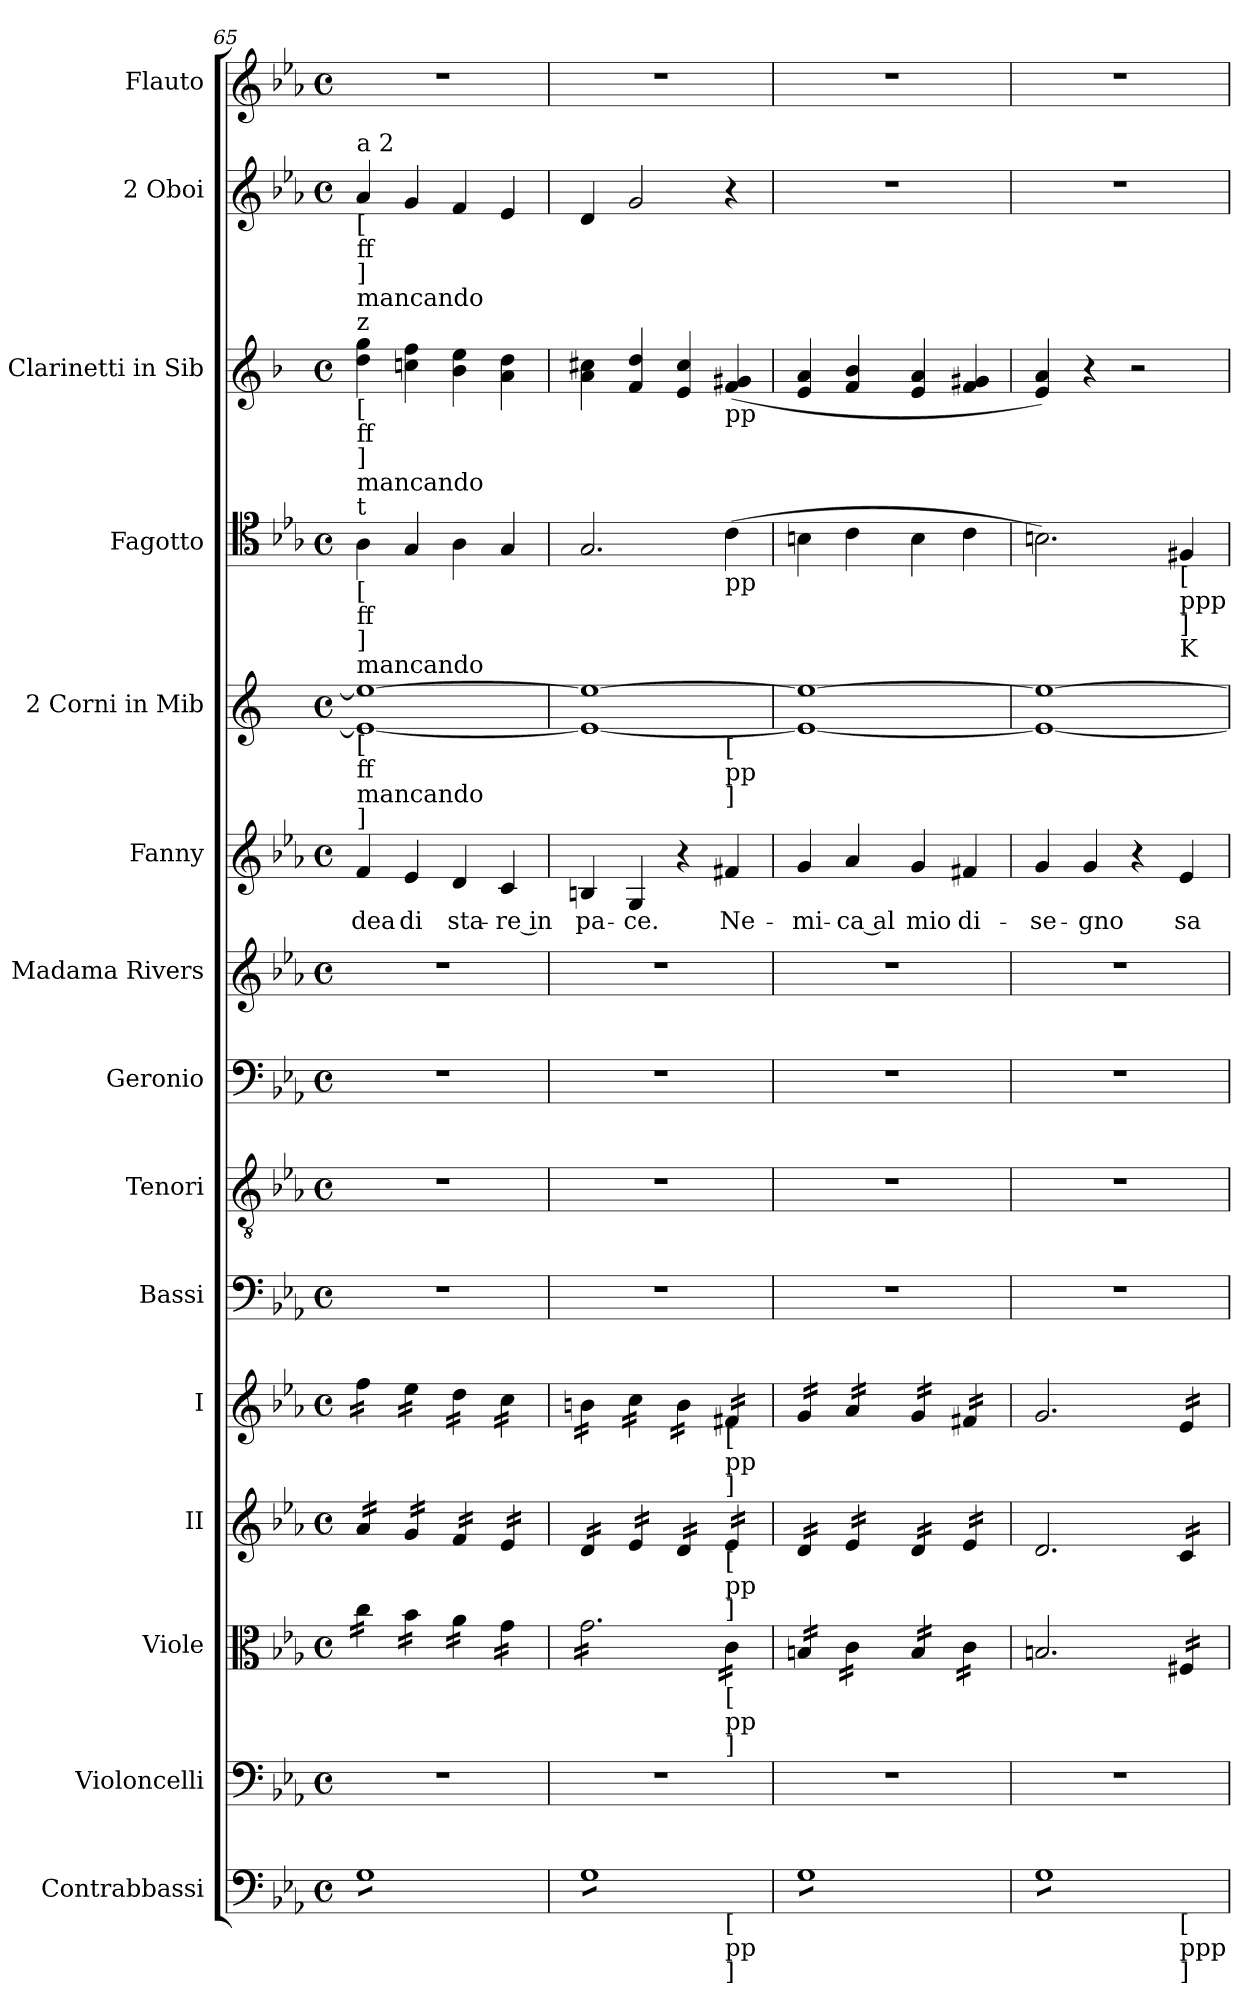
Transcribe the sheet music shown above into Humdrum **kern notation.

**kern	**kern	**kern	**kern	**kern	**kern	**kern	**kern	**kern	**kern	**text	**kern	**kern	**kern	**kern	**kern
*part15	*part14	*part13	*part12	*part11	*part10	*part9	*part8	*part7	*part6	*part6	*part5	*part4	*part3	*part2	*part1
*staff15	*staff14	*staff13	*staff12	*staff11	*staff10	*staff9	*staff8	*staff7	*staff6	*staff6	*staff5	*staff4	*staff3	*staff2	*staff1
*I"Contrabbassi	*I"Violoncelli	*I"Viole	*I"II	*I"I	*I"Bassi	*I"Tenori	*I"Geronio	*I"Madama Rivers	*I"Fanny	*	*I"2 Corni in Mib	*I"Fagotto	*I"2 Clarinetti in Sib	*I"2 Oboi	*I"Flauto
*I'Cb.	*I'Vc.	*I'Vle	*I'II	*I'I	*I'B.	*I'T.	*I'Ger.	*I'Mad.	*I'Fan.	*	*I'Cor. Mib	*I'Fg.	*I'Cl. Sib	*I'Ob.	*I'Fl.
!!LO:LB:g=z
*clefF4	*clefF4	*clefC3	*clefG2	*clefG2	*clefF4	*clefGv2	*clefF4	*clefG2	*clefG2	*	*clefG2	*clefC4	*clefG2	*clefG2	*clefG2
*	*	*	*	*	*	*	*	*	*	*	*	*	*ITrd1c2	*	*
*k[b-e-a-]	*k[b-e-a-]	*k[b-e-a-]	*k[b-e-a-]	*k[b-e-a-]	*k[b-e-a-]	*k[b-e-a-]	*k[b-e-a-]	*k[b-e-a-]	*k[b-e-a-]	*	*k[]	*k[b-e-a-]	*k[b-e-a-]	*k[b-e-a-]	*k[b-e-a-]
*E-:	*E-:	*E-:	*E-:	*E-:	*E-:	*E-:	*E-:	*E-:	*E-:	*	*C:	*E-:	*E-:	*E-:	*E-:
*M4/4	*M4/4	*M4/4	*M4/4	*M4/4	*M4/4	*M4/4	*M4/4	*M4/4	*M4/4	*	*M4/4	*M4/4	*M4/4	*M4/4	*M4/4
*met(c)	*met(c)	*met(c)	*met(c)	*met(c)	*met(c)	*met(c)	*met(c)	*met(c)	*met(c)	*	*met(c)	*met(c)	*met(c)	*met(c)	*met(c)
=65	=65	=65	=65	=65	=65	=65	=65	=65	=65	=65	=65	=65	=65	=65	=65
!	!	!	!	!	!	!	!	!	!	!	!	!	!	!LO:TX:b:t=[	!
!	!	!	!	!	!	!	!	!	!	!	!	!	!	!LO:TX:b:t=ff	!
!	!	!	!	!	!	!	!	!	!	!	!	!	!	!LO:TX:b:t=]	!
!	!	!	!	!	!	!	!	!	!	!	!	!	!	!LO:TX:b:t=mancando	!
!	!	!	!	!	!	!	!	!	!	!	!	!	!	!LO:TX:a:t=a 2	!
!	!	!	!	!	!	!	!	!	!	!	!	!	!LO:TX:b:t=[	!	!
!	!	!	!	!	!	!	!	!	!	!	!	!	!LO:TX:b:t=ff	!	!
!	!	!	!	!	!	!	!	!	!	!	!	!	!LO:TX:b:t=]	!	!
!	!	!	!	!	!	!	!	!	!	!	!	!	!LO:TX:b:t=mancando	!	!
!	!	!	!	!	!	!	!	!	!	!	!	!	!LO:TX:a:t=z	!	!
!	!	!	!	!	!	!	!	!	!	!	!	!LO:TX:b:t=[	!	!	!
!	!	!	!	!	!	!	!	!	!	!	!	!LO:TX:b:t=ff	!	!	!
!	!	!	!	!	!	!	!	!	!	!	!	!LO:TX:b:t=]	!	!	!
!	!	!	!	!	!	!	!	!	!	!	!	!LO:TX:b:t=mancando	!	!	!
!	!	!	!	!	!	!	!	!	!	!	!	!LO:TX:a:t=t	!	!	!
!	!	!	!	!	!	!	!	!	!	!	!LO:TX:b:t=[	!	!	!	!
!	!	!	!	!	!	!	!	!	!	!	!LO:TX:b:t=ff	!	!	!	!
!	!	!	!	!	!	!	!	!	!	!	!LO:TX:b:t=mancando	!	!	!	!
!	!	!	!	!	!	!	!	!	!	!	!LO:TX:b:t=]	!	!	!	!
!	!	!	!	!LO:TX:b:t=ff	!	!	!	!	!	!	!	!	!	!	!
!	!	!	!	!LO:TX:b:t=mancando	!	!	!	!	!	!	!	!	!	!	!
!	!	!	!LO:TX:b:t=ff	!	!	!	!	!	!	!	!	!	!	!	!
!	!	!	!LO:TX:b:t=mancando	!	!	!	!	!	!	!	!	!	!	!	!
!	!	!LO:TX:b:t=ff	!	!	!	!	!	!	!	!	!	!	!	!	!
!	!	!LO:TX:b:t=mancando	!	!	!	!	!	!	!	!	!	!	!	!	!
!LO:TX:b:t=ff	!	!	!	!	!	!	!	!	!	!	!	!	!	!	!
!LO:TX:b:t=mancando	!	!	!	!	!	!	!	!	!	!	!	!	!	!	!
!	!	!	!	!	!	!	!	!	!	!LO:LY:b	!	!	!	!	!
*tremolo	*	*	*	*	*	*	*	*	*	*	*	*	*	*	*
*	*	*tremolo	*	*	*	*	*	*	*	*	*	*	*	*	*
*	*	*	*tremolo	*	*	*	*	*	*	*	*	*	*	*	*
*	*	*	*	*tremolo	*	*	*	*	*	*	*	*	*	*	*
8GL	1r	16cc\LL	16a-/LL	16ff\LL	1r	1r	1r	1r	4f/	-dea	1e_ 1ee_	4A-\	4cc\ 4ff\	4a-/	1r
.	.	16cc\	16a-/	16ff\	.	.	.	.	.	.	.	.	.	.	.
8G	.	16cc\	16a-/	16ff\	.	.	.	.	.	.	.	.	.	.	.
.	.	16cc\JJ	16a-/JJ	16ff\JJ	.	.	.	.	.	.	.	.	.	.	.
!	!	!	!	!	!	!	!	!	!	!LO:LY:b	!	!	!	!	!
8G	.	16b-\LL	16g/LL	16ee-\LL	.	.	.	.	4e-/	di	.	4G/	4b-X\ 4ee-\	4g/	.
.	.	16b-\	16g/	16ee-\	.	.	.	.	.	.	.	.	.	.	.
8G	.	16b-\	16g/	16ee-\	.	.	.	.	.	.	.	.	.	.	.
.	.	16b-\JJ	16g/JJ	16ee-\JJ	.	.	.	.	.	.	.	.	.	.	.
!	!	!	!	!	!	!	!	!	!	!LO:LY:b	!	!	!	!	!
8G	.	16a-\LL	16f/LL	16dd\LL	.	.	.	.	4d/	sta-	.	4A-\	4a-\ 4dd\	4f/	.
.	.	16a-\	16f/	16dd\	.	.	.	.	.	.	.	.	.	.	.
8G	.	16a-\	16f/	16dd\	.	.	.	.	.	.	.	.	.	.	.
.	.	16a-\JJ	16f/JJ	16dd\JJ	.	.	.	.	.	.	.	.	.	.	.
!	!	!	!	!	!	!	!	!	!	!LO:LY:b	!	!	!	!	!
8G	.	16g\LL	16e-/LL	16cc\LL	.	.	.	.	4c/	-re in	.	4G/	4g\ 4cc\	4e-/	.
.	.	16g\	16e-/	16cc\	.	.	.	.	.	.	.	.	.	.	.
8GJ	.	16g\	16e-/	16cc\	.	.	.	.	.	.	.	.	.	.	.
.	.	16g\JJ	16e-/JJ	16cc\JJ	.	.	.	.	.	.	.	.	.	.	.
=66	=66	=66	=66	=66	=66	=66	=66	=66	=66	=66	=66	=66	=66	=66	=66
!	!	!	!	!	!	!	!	!	!	!LO:LY:b	!	!	!	!	!
*^	*	*	*	*	*	*	*	*	*	*	*^	*	*	*	*
8GL	2.ryy	1r	16g\LL	16d/LL	16bn\LL	1r	1r	1r	1r	4Bn/	pa-	1e_ 1ee_	2.ryy	2.G/	4g\ 4bn\	4d/	1r
.	.	.	16g\	16d/	16bn\	.	.	.	.	.	.	.	.	.	.	.	.
8G	.	.	16g\	16d/	16bn\	.	.	.	.	.	.	.	.	.	.	.	.
.	.	.	16g\	16d/JJ	16bn\JJ	.	.	.	.	.	.	.	.	.	.	.	.
!	!	!	!	!	!	!	!	!	!	!	!LO:LY:b	!	!	!	!	!	!
8G	.	.	16g\	16e-/LL	16cc\LL	.	.	.	.	4G/	-ce.	.	.	.	4e-/ 4cc/	2g/	.
.	.	.	16g\	16e-/	16cc\	.	.	.	.	.	.	.	.	.	.	.	.
8G	.	.	16g\	16e-/	16cc\	.	.	.	.	.	.	.	.	.	.	.	.
.	.	.	16g\	16e-/JJ	16cc\JJ	.	.	.	.	.	.	.	.	.	.	.	.
8G	.	.	16g\	16d/LL	16b\LL	.	.	.	.	4r	.	.	.	.	4d/ 4b/	.	.
.	.	.	16g\	16d/	16b\	.	.	.	.	.	.	.	.	.	.	.	.
8G	.	.	16g\	16d/	16b\	.	.	.	.	.	.	.	.	.	.	.	.
.	.	.	16g\JJ	16d/JJ	16b\JJ	.	.	.	.	.	.	.	.	.	.	.	.
!	!	!	!	!	!	!	!	!	!	!	!	!	!	!	!LO:TX:b:t=pp	!	!
!	!	!	!	!	!	!	!	!	!	!	!	!	!	!LO:TX:b:t=pp	!	!	!
!	!	!	!	!	!	!	!	!	!	!	!	!	!LO:TX:b:t=[	!	!	!	!
!	!	!	!	!	!	!	!	!	!	!	!	!	!LO:TX:b:t=pp	!	!	!	!
!	!	!	!	!	!	!	!	!	!	!	!	!	!LO:TX:b:t=]	!	!	!	!
!	!	!	!	!	!LO:TX:b:t=[	!	!	!	!	!	!	!	!	!	!	!	!
!	!	!	!	!	!LO:TX:b:t=pp	!	!	!	!	!	!	!	!	!	!	!	!
!	!	!	!	!	!LO:TX:b:t=]	!	!	!	!	!	!	!	!	!	!	!	!
!	!	!	!	!LO:TX:b:t=[	!	!	!	!	!	!	!	!	!	!	!	!	!
!	!	!	!	!LO:TX:b:t=pp	!	!	!	!	!	!	!	!	!	!	!	!	!
!	!	!	!	!LO:TX:b:t=]	!	!	!	!	!	!	!	!	!	!	!	!	!
!	!	!	!LO:TX:b:t=[	!	!	!	!	!	!	!	!	!	!	!	!	!	!
!	!	!	!LO:TX:b:t=pp	!	!	!	!	!	!	!	!	!	!	!	!	!	!
!	!	!	!LO:TX:b:t=]	!	!	!	!	!	!	!	!	!	!	!	!	!	!
!	!LO:TX:b:t=[	!	!	!	!	!	!	!	!	!	!	!	!	!	!	!	!
!	!LO:TX:b:t=pp	!	!	!	!	!	!	!	!	!	!	!	!	!	!	!	!
!	!LO:TX:b:t=]	!	!	!	!	!	!	!	!	!	!	!	!	!	!	!	!
!	!	!	!	!	!	!	!	!	!	!	!LO:LY:b	!	!	!	!	!	!
8G	4ryy	.	16c\LL	16e-/LL	16f#X/LL	.	.	.	.	4f#X/	Ne-	.	4ryy	(>4c\	(<4e-/ 4f#X/	4r	.
.	.	.	16c\	16e-/	16f#X/	.	.	.	.	.	.	.	.	.	.	.	.
8GJ	.	.	16c\	16e-/	16f#X/	.	.	.	.	.	.	.	.	.	.	.	.
.	.	.	16c\JJ	16e-/JJ	16f#X/JJ	.	.	.	.	.	.	.	.	.	.	.	.
=67	=67	=67	=67	=67	=67	=67	=67	=67	=67	=67	=67	=67	=67	=67	=67	=67	=67
!	!	!	!	!	!	!	!	!	!	!	!LO:LY:b	!	!	!	!	!	!
*v	*v	*	*	*	*	*	*	*	*	*	*	*v	*v	*	*	*	*
8GL	1r	16Bn/LL	16d/LL	16g/LL	1r	1r	1r	1r	4g/	-mi-	1e_ 1ee_	4Bn\	4d/ 4g/	1r	1r
.	.	16Bn/	16d/	16g/	.	.	.	.	.	.	.	.	.	.	.
8G	.	16Bn/	16d/	16g/	.	.	.	.	.	.	.	.	.	.	.
.	.	16Bn/JJ	16d/JJ	16g/JJ	.	.	.	.	.	.	.	.	.	.	.
!	!	!	!	!	!	!	!	!	!	!LO:LY:b	!	!	!	!	!
8G	.	16c\LL	16e-/LL	16a-/LL	.	.	.	.	4a-/	-ca al	.	4c\	4e-/ 4a-/	.	.
.	.	16c\	16e-/	16a-/	.	.	.	.	.	.	.	.	.	.	.
8G	.	16c\	16e-/	16a-/	.	.	.	.	.	.	.	.	.	.	.
.	.	16c\JJ	16e-/JJ	16a-/JJ	.	.	.	.	.	.	.	.	.	.	.
!	!	!	!	!	!	!	!	!	!	!LO:LY:b	!	!	!	!	!
8G	.	16B/LL	16d/LL	16g/LL	.	.	.	.	4g/	mio	.	4B\	4d/ 4g/	.	.
.	.	16B/	16d/	16g/	.	.	.	.	.	.	.	.	.	.	.
8G	.	16B/	16d/	16g/	.	.	.	.	.	.	.	.	.	.	.
.	.	16B/JJ	16d/JJ	16g/JJ	.	.	.	.	.	.	.	.	.	.	.
!	!	!	!	!	!	!	!	!	!	!LO:LY:b	!	!	!	!	!
8G	.	16c\LL	16e-/LL	16f#X/LL	.	.	.	.	4f#X/	di-	.	4c\	4e-/ 4f#X/	.	.
.	.	16c\	16e-/	16f#X/	.	.	.	.	.	.	.	.	.	.	.
8GJ	.	16c\	16e-/	16f#X/	.	.	.	.	.	.	.	.	.	.	.
.	.	16c\JJ	16e-/JJ	16f#X/JJ	.	.	.	.	.	.	.	.	.	.	.
*	*	*	*	*Xtremolo	*	*	*	*	*	*	*	*	*	*	*
*	*	*	*Xtremolo	*	*	*	*	*	*	*	*	*	*	*	*
*	*	*Xtremolo	*	*	*	*	*	*	*	*	*	*	*	*	*
=68	=68	=68	=68	=68	=68	=68	=68	=68	=68	=68	=68	=68	=68	=68	=68
!	!	!	!	!	!	!	!	!	!	!LO:LY:b	!	!	!	!	!
*^	*	*	*	*	*	*	*	*	*	*	*	*	*	*	*
8GL	2.ryy	1r	2.Bn/	2.d/	2.g/	1r	1r	1r	1r	4g/	-se-	1e_ 1ee_	2.Bn\)	4d/ 4g/)	1r	1r
8G	.	.	.	.	.	.	.	.	.	.	.	.	.	.	.	.
!	!	!	!	!	!	!	!	!	!	!	!LO:LY:b	!	!	!	!	!
8G	.	.	.	.	.	.	.	.	.	4g/	-gno	.	.	4r	.	.
8G	.	.	.	.	.	.	.	.	.	.	.	.	.	.	.	.
8G	.	.	.	.	.	.	.	.	.	4r	.	.	.	2r	.	.
8G	.	.	.	.	.	.	.	.	.	.	.	.	.	.	.	.
!	!	!	!	!	!	!	!	!	!	!	!	!	!LO:TX:b:t=[	!	!	!
!	!	!	!	!	!	!	!	!	!	!	!	!	!LO:TX:b:t=ppp	!	!	!
!	!	!	!	!	!	!	!	!	!	!	!	!	!LO:TX:b:t=]	!	!	!
!	!	!	!	!	!	!	!	!	!	!	!	!	!LO:TX:b:t=K	!	!	!
!	!	!	!	!	!LO:TX:b:t=ppp	!	!	!	!	!	!	!	!	!	!	!
!	!	!	!	!LO:TX:b:t=ppp	!	!	!	!	!	!	!	!	!	!	!	!
!	!	!	!LO:TX:b:t=ppp	!	!	!	!	!	!	!	!	!	!	!	!	!
!	!LO:TX:b:t=[	!	!	!	!	!	!	!	!	!	!	!	!	!	!	!
!	!LO:TX:b:t=ppp	!	!	!	!	!	!	!	!	!	!	!	!	!	!	!
!	!LO:TX:b:t=]	!	!	!	!	!	!	!	!	!	!	!	!	!	!	!
!	!	!	!	!	!	!	!	!	!	!	!LO:LY:b	!	!	!	!	!
*	*	*	*tremolo	*	*	*	*	*	*	*	*	*	*	*	*	*
*	*	*	*	*tremolo	*	*	*	*	*	*	*	*	*	*	*	*
*	*	*	*	*	*tremolo	*	*	*	*	*	*	*	*	*	*	*
8G	4ryy	.	16F#X/LL	16c/LL	16e-/LL	.	.	.	.	4e-/	sa-	.	4F#X/	.	.	.
.	.	.	16F#X/	16c/	16e-/	.	.	.	.	.	.	.	.	.	.	.
8GJ	.	.	16F#X/	16c/	16e-/	.	.	.	.	.	.	.	.	.	.	.
*Xtremolo	*	*	*	*	*	*	*	*	*	*	*	*	*	*	*	*
.	.	.	16F#X/JJ	16c/JJ	16e-/JJ	.	.	.	.	.	.	.	.	.	.	.
*	*	*	*	*	*Xtremolo	*	*	*	*	*	*	*	*	*	*	*
*	*	*	*	*Xtremolo	*	*	*	*	*	*	*	*	*	*	*	*
*	*	*	*Xtremolo	*	*	*	*	*	*	*	*	*	*	*	*	*
*v	*v	*	*	*	*	*	*	*	*	*	*	*	*	*	*	*
=	=	=	=	=	=	=	=	=	=	=	=	=	=	=	=
*-	*-	*-	*-	*-	*-	*-	*-	*-	*-	*-	*-	*-	*-	*-	*-
